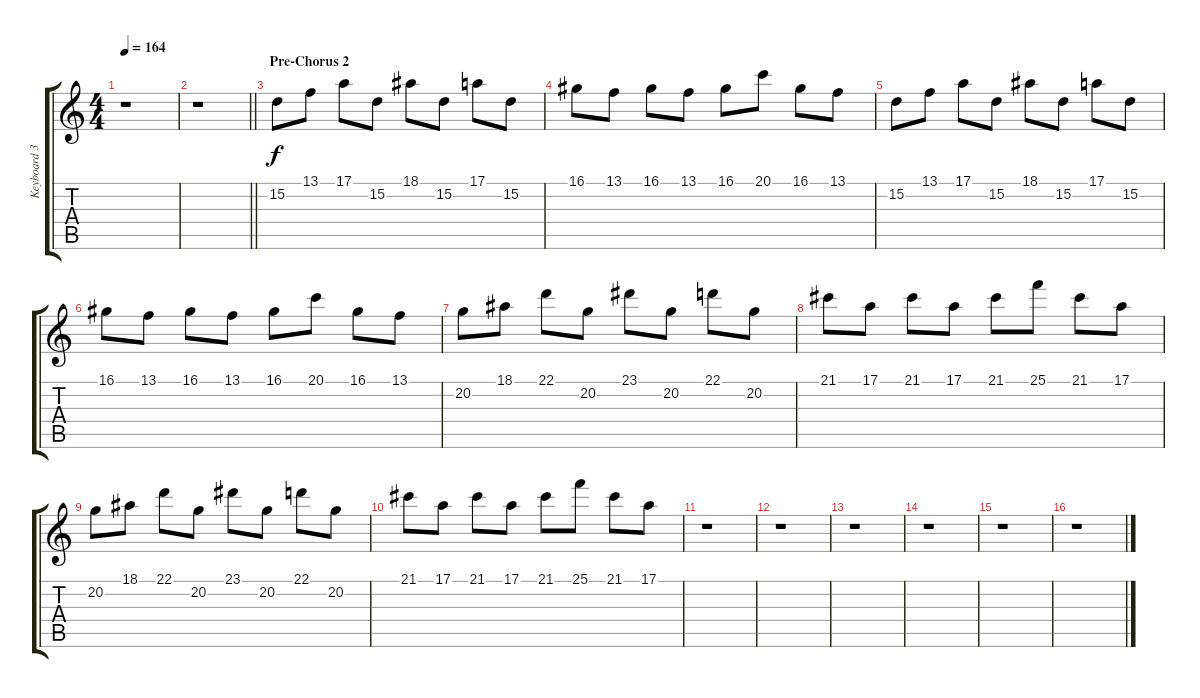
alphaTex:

\track ("Keyboard 3 (Pizzicato Strings)" "Keyboard 3") {instrument pizzicatostrings}
\staff {score tabs}
\tuning (E4 B3 G3 D3 A2 E2) {hide}
\ts (4 4)
\tempo 164
\clef g2
\ks c
r.1{dy f} |
\barLineRight lightlight
r.1 |
\section ("" "Pre-Chorus 2")
15.2.8 13.1.8 17.1.8 15.2.8 18.1.8 15.2.8 17.1.8 15.2.8 |
16.1.8 13.1.8 16.1.8 13.1.8 16.1.8 20.1.8 16.1.8 13.1.8 |
15.2.8 13.1.8 17.1.8 15.2.8 18.1.8 15.2.8 17.1.8 15.2.8 |
16.1.8 13.1.8 16.1.8 13.1.8 16.1.8 20.1.8 16.1.8 13.1.8 |
20.2.8 18.1.8 22.1.8 20.2.8 23.1.8 20.2.8 22.1.8 20.2.8 |
21.1.8 17.1.8 21.1.8 17.1.8 21.1.8 25.1.8 21.1.8 17.1.8 |
20.2.8 18.1.8 22.1.8 20.2.8 23.1.8 20.2.8 22.1.8 20.2.8 |
21.1.8 17.1.8 21.1.8 17.1.8 21.1.8 25.1.8 21.1.8 17.1.8 |
r.1 |
r.1 |
r.1 |
r.1 |
r.1 |
r.1
